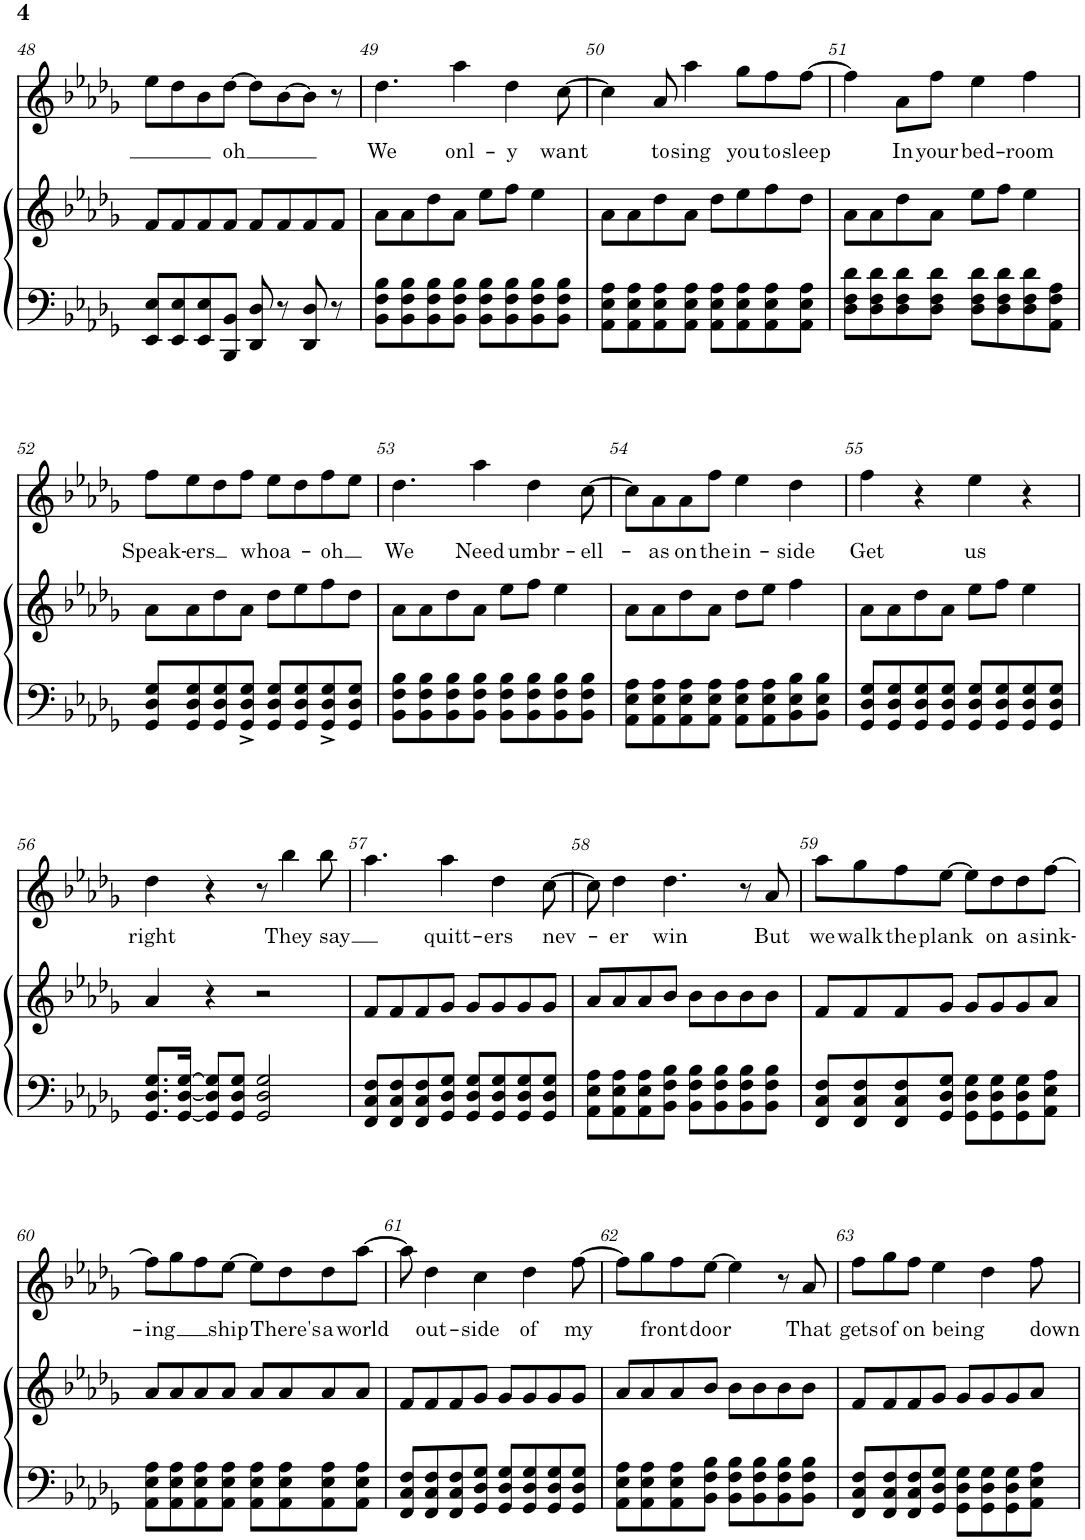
**kern	**kern	**kern	**text
*part2	*part2	*part1	*part1
*staff3	*staff2	*staff1	*staff1
*I"Piano	*	*I"Voice	*
*I'Pno	*	*	*
!!LO:PB:g=z
*clefF4	*clefG2	*clefG2	*
*k[b-e-a-d-g-]	*k[b-e-a-d-g-]	*k[b-e-a-d-g-]	*
*M4/4	*M4/4	*M4/4	*
=48	=48	=48	=48
8EE-/ 8E-/L	8f/L	8ee-\L	.
8EE-/ 8E-/	8f/	8dd-\	.
8EE-/ 8E-/	8f/	8b-\	.
!	!	!	!LO:LY:b
8BBB-/ 8BB-/J	8f/J	[8dd-\J	oh
8DD-/ 8D-/	8f/L	8dd-\L]	.
8r	8f/	[8b-\	.
8DD-/ 8D-/	8f/	8b-\J]	.
8r	8f/J	8r	.
=49	=49	=49	=49
!	!	!	!LO:LY:b
8BB-\ 8F\ 8B-\L	8a-\L	4.dd-\	We
8BB-\ 8F\ 8B-\	8a-\	.	.
8BB-\ 8F\ 8B-\	8dd-\	.	.
!	!	!	!LO:LY:b
8BB-\ 8F\ 8B-\J	8a-\J	4aa-\	onl-
8BB-\ 8F\ 8B-\L	8ee-\L	.	.
!	!	!	!LO:LY:b
8BB-\ 8F\ 8B-\	8ff\J	4dd-\	-y
8BB-\ 8F\ 8B-\	4ee-\	.	.
!	!	!	!LO:LY:b
8BB-\ 8F\ 8B-\J	.	[8cc\	want
=50	=50	=50	=50
8AA-\ 8E-\ 8A-\L	8a-\L	4cc\]	.
8AA-\ 8E-\ 8A-\	8a-\	.	.
!	!	!	!LO:LY:b
8AA-\ 8E-\ 8A-\	8dd-\	8a-/	to
!	!	!	!LO:LY:b
8AA-\ 8E-\ 8A-\J	8a-\J	4aa-\	sing
8AA-\ 8E-\ 8A-\L	8dd-\L	.	.
!	!	!	!LO:LY:b
8AA-\ 8E-\ 8A-\	8ee-\	8gg-\L	you
!	!	!	!LO:LY:b
8AA-\ 8E-\ 8A-\	8ff\	8ff\	to
!	!	!	!LO:LY:b
8AA-\ 8E-\ 8A-\J	8dd-\J	[8ff\J	sleep
=51	=51	=51	=51
8D-\ 8F\ 8d-\L	8a-\L	4ff\]	.
8D-\ 8F\ 8d-\	8a-\	.	.
!	!	!	!LO:LY:b
8D-\ 8F\ 8d-\	8dd-\	8a-\L	In
!	!	!	!LO:LY:b
8D-\ 8F\ 8d-\J	8a-\J	8ff\J	your
!	!	!	!LO:LY:b
8D-\ 8F\ 8d-\L	8ee-\L	4ee-\	bed-
8D-\ 8F\ 8d-\	8ff\J	.	.
!	!	!	!LO:LY:b
8D-\ 8F\ 8d-\	4ee-\	4ff\	-room
8AA-\ 8F\ 8A-\J	.	.	.
!!LO:LB:g=z
=52	=52	=52	=52
!	!	!	!LO:LY:b
8GG-/ 8D-/ 8G-/L	8a-\L	8ff\L	Speak-
!	!	!	!LO:LY:b
8GG-/ 8D-/ 8G-/	8a-\	8ee-\	-ers
8GG-/ 8D-/ 8G-/	8dd-\	8dd-\	.
!	!	!	!LO:LY:b
8GG-/^ 8D-/^ 8G-/^J	8a-\J	8ff\J	whoa-
8GG-/ 8D-/ 8G-/L	8dd-\L	8ee-\L	.
8GG-/ 8D-/ 8G-/	8ee-\	8dd-\	.
!	!	!	!LO:LY:b
8GG-/^ 8D-/^ 8G-/^	8ff\	8ff\	oh
8GG-/ 8D-/ 8G-/J	8dd-\J	8ee-\J	.
=53	=53	=53	=53
!	!	!	!LO:LY:b
8BB-\ 8F\ 8B-\L	8a-\L	4.dd-\	We
8BB-\ 8F\ 8B-\	8a-\	.	.
8BB-\ 8F\ 8B-\	8dd-\	.	.
!	!	!	!LO:LY:b
8BB-\ 8F\ 8B-\J	8a-\J	4aa-\	Need
8BB-\ 8F\ 8B-\L	8ee-\L	.	.
!	!	!	!LO:LY:b
8BB-\ 8F\ 8B-\	8ff\J	4dd-\	umbr-
8BB-\ 8F\ 8B-\	4ee-\	.	.
!	!	!	!LO:LY:b
8BB-\ 8F\ 8B-\J	.	[8cc\	-ell-
=54	=54	=54	=54
8AA-\ 8E-\ 8A-\L	8a-\L	8cc\L]	.
!	!	!	!LO:LY:b
8AA-\ 8E-\ 8A-\	8a-\	8a-\	-as
!	!	!	!LO:LY:b
8AA-\ 8E-\ 8A-\	8dd-\	8a-\	on
!	!	!	!LO:LY:b
8AA-\ 8E-\ 8A-\J	8a-\J	8ff\J	the
!	!	!	!LO:LY:b
8AA-\ 8E-\ 8A-\L	8dd-\L	4ee-\	in-
8AA-\ 8E-\ 8A-\	8ee-\J	.	.
!	!	!	!LO:LY:b
8BB-\ 8E-\ 8B-\	4ff\	4dd-\	-side
8BB-\ 8E-\ 8B-\J	.	.	.
=55	=55	=55	=55
!	!	!	!LO:LY:b
8GG-/ 8D-/ 8G-/L	8a-\L	4ff\	Get
8GG-/ 8D-/ 8G-/	8a-\	.	.
8GG-/ 8D-/ 8G-/	8dd-\	4r	.
8GG-/ 8D-/ 8G-/J	8a-\J	.	.
!	!	!	!LO:LY:b
8GG-/ 8D-/ 8G-/L	8ee-\L	4ee-\	us
8GG-/ 8D-/ 8G-/	8ff\J	.	.
8GG-/ 8D-/ 8G-/	4ee-\	4r	.
8GG-/ 8D-/ 8G-/J	.	.	.
!!LO:LB:g=z
=56	=56	=56	=56
!	!	!	!LO:LY:b
8.GG-/ 8.D-/ 8.G-/L	4a-/	4dd-\	right
[16GG-/ [16D-/ [16G-/Jk	.	.	.
8GG-/] 8D-/] 8G-/]L	4r	4r	.
8GG-/ 8D-/ 8G-/J	.	.	.
2GG-/ 2D-/ 2G-/	2r	8r	.
!	!	!	!LO:LY:b
.	.	4bb-\	They
!	!	!	!LO:LY:b
.	.	8bb-\	say
=57	=57	=57	=57
8FF/ 8C/ 8F/L	8f/L	4.aa-\	.
8FF/ 8C/ 8F/	8f/	.	.
8FF/ 8C/ 8F/	8f/	.	.
!	!	!	!LO:LY:b
8GG-/ 8D-/ 8G-/J	8g-/J	4aa-\	quitt-
8GG-/ 8D-/ 8G-/L	8g-/L	.	.
!	!	!	!LO:LY:b
8GG-/ 8D-/ 8G-/	8g-/	4dd-\	-ers
8GG-/ 8D-/ 8G-/	8g-/	.	.
!	!	!	!LO:LY:b
8GG-/ 8D-/ 8G-/J	8g-/J	[8cc\	nev-
=58	=58	=58	=58
8AA-\ 8E-\ 8A-\L	8a-/L	8cc\]	.
!	!	!	!LO:LY:b
8AA-\ 8E-\ 8A-\	8a-/	4dd-\	-er
8AA-\ 8E-\ 8A-\	8a-/	.	.
!	!	!	!LO:LY:b
8BB-\ 8F\ 8B-\J	8b-/J	4.dd-\	win
8BB-\ 8F\ 8B-\L	8b-\L	.	.
8BB-\ 8F\ 8B-\	8b-\	.	.
8BB-\ 8F\ 8B-\	8b-\	8r	.
!	!	!	!LO:LY:b
8BB-\ 8F\ 8B-\J	8b-\J	8a-/	But
=59	=59	=59	=59
!	!	!	!LO:LY:b
8FF/ 8C/ 8F/L	8f/L	8aa-\L	we
!	!	!	!LO:LY:b
8FF/ 8C/ 8F/	8f/	8gg-\	walk
!	!	!	!LO:LY:b
8FF/ 8C/ 8F/	8f/	8ff\	the
!	!	!	!LO:LY:b
8GG-/ 8D-/ 8G-/J	8g-/J	[8ee-\J	plank
8GG-\ 8D-\ 8G-\L	8g-/L	8ee-\L]	.
!	!	!	!LO:LY:b
8GG-\ 8D-\ 8G-\	8g-/	8dd-\	on
!	!	!	!LO:LY:b
8GG-\ 8D-\ 8G-\	8g-/	8dd-\	a
!	!	!	!LO:LY:b
8AA-\ 8E-\ 8A-\J	8a-/J	[8ff\J	sink-
!!LO:LB:g=z
=60	=60	=60	=60
!	!	!	!LO:LY:b
8AA-\ 8E-\ 8A-\L	8a-/L	8ff\L]	-ing
8AA-\ 8E-\ 8A-\	8a-/	8gg-\	.
8AA-\ 8E-\ 8A-\	8a-/	8ff\	.
!	!	!	!LO:LY:b
8AA-\ 8E-\ 8A-\J	8a-/J	[8ee-\J	ship
8AA-\ 8E-\ 8A-\L	8a-/L	8ee-\L]	.
!	!	!	!LO:LY:b
8AA-\ 8E-\ 8A-\	8a-/	8dd-\	There's
!	!	!	!LO:LY:b
8AA-\ 8E-\ 8A-\	8a-/	8dd-\	a
!	!	!	!LO:LY:b
8AA-\ 8E-\ 8A-\J	8a-/J	[8aa-\J	world
=61	=61	=61	=61
8FF/ 8C/ 8F/L	8f/L	8aa-\]	.
!	!	!	!LO:LY:b
8FF/ 8C/ 8F/	8f/	4dd-\	out-
8FF/ 8C/ 8F/	8f/	.	.
!	!	!	!LO:LY:b
8GG-/ 8D-/ 8G-/J	8g-/J	4cc\	-side
8GG-/ 8D-/ 8G-/L	8g-/L	.	.
!	!	!	!LO:LY:b
8GG-/ 8D-/ 8G-/	8g-/	4dd-\	of
8GG-/ 8D-/ 8G-/	8g-/	.	.
!	!	!	!LO:LY:b
8GG-/ 8D-/ 8G-/J	8g-/J	[8ff\	my
=62	=62	=62	=62
8AA-\ 8E-\ 8A-\L	8a-/L	8ff\L]	.
!	!	!	!LO:LY:b
8AA-\ 8E-\ 8A-\	8a-/	8gg-\	front
8AA-\ 8E-\ 8A-\	8a-/	8ff\	.
!	!	!	!LO:LY:b
8BB-\ 8F\ 8B-\J	8b-/J	[8ee-\J	door
8BB-\ 8F\ 8B-\L	8b-\L	4ee-\]	.
8BB-\ 8F\ 8B-\	8b-\	.	.
8BB-\ 8F\ 8B-\	8b-\	8r	.
!	!	!	!LO:LY:b
8BB-\ 8F\ 8B-\J	8b-\J	8a-/	That
=63	=63	=63	=63
!	!	!	!LO:LY:b
8FF/ 8C/ 8F/L	8f/L	8ff\L	gets
!	!	!	!LO:LY:b
8FF/ 8C/ 8F/	8f/	8gg-\	of
!	!	!	!LO:LY:b
8FF/ 8C/ 8F/	8f/	8ff\J	on
!	!	!	!LO:LY:b
8GG-/ 8D-/ 8G-/J	8g-/J	4ee-\	being
8GG-\ 8D-\ 8G-\L	8g-/L	.	.
8GG-\ 8D-\ 8G-\	8g-/	4dd-\	.
8GG-\ 8D-\ 8G-\	8g-/	.	.
!	!	!	!LO:LY:b
8AA-\ 8E-\ 8A-\J	8a-/J	8ff\	down
=	=	=	=
*-	*-	*-	*-
